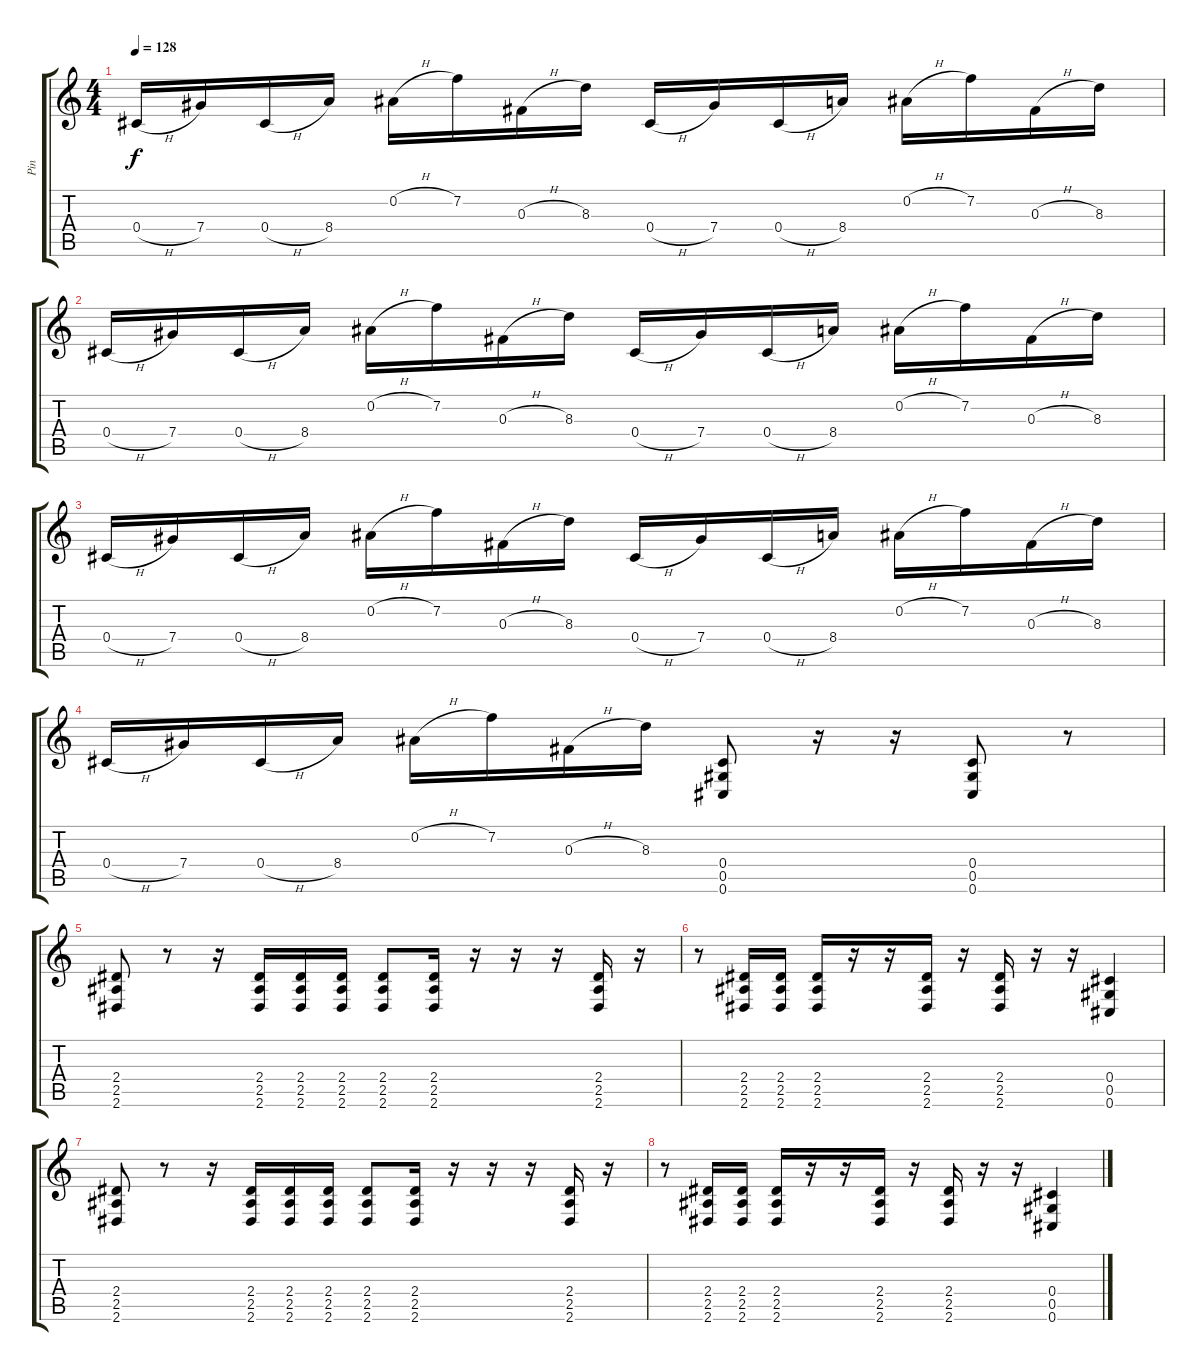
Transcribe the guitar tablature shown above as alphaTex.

\track ("Pin" "Pin") {instrument distortionguitar}
\staff {score tabs}
\tuning (Eb4 Bb3 Gb3 Db3 Ab2 Db2) {hide}
\ts (4 4)
\tempo 128
\clef g2
\ks c
0.4{h}.16{dy f instrument distortionguitar} 7.4.16 0.4{h}.16 8.4.16 0.2{h}.16 7.2.16 0.3{h}.16 8.3.16 0.4{h}.16 7.4.16 0.4{h}.16 8.4.16 0.2{h}.16 7.2.16 0.3{h}.16 8.3.16 |
0.4{h}.16 7.4.16 0.4{h}.16 8.4.16 0.2{h}.16 7.2.16 0.3{h}.16 8.3.16 0.4{h}.16 7.4.16 0.4{h}.16 8.4.16 0.2{h}.16 7.2.16 0.3{h}.16 8.3.16 |
0.4{h}.16 7.4.16 0.4{h}.16 8.4.16 0.2{h}.16 7.2.16 0.3{h}.16 8.3.16 0.4{h}.16 7.4.16 0.4{h}.16 8.4.16 0.2{h}.16 7.2.16 0.3{h}.16 8.3.16 |
0.4{h}.16 7.4.16 0.4{h}.16 8.4.16 0.2{h}.16 7.2.16 0.3{h}.16 8.3.16 (0.4 0.5 0.6).8 r.16 r.16 (0.4 0.5 0.6).8 r.8 |
(2.4 2.5 2.6).8 r.8 r.16 (2.4 2.5 2.6).16 (2.4 2.5 2.6).16 (2.4 2.5 2.6).16 (2.4 2.5 2.6).8 (2.4 2.5 2.6).16 r.16 r.16 r.16 (2.4 2.5 2.6).16 r.16 |
r.8 (2.4 2.5 2.6).16 (2.4 2.5 2.6).16 (2.4 2.5 2.6).16 r.16 r.16 (2.4 2.5 2.6).16 r.16 (2.4 2.5 2.6).16 r.16 r.16 (0.4 0.5 0.6).4 |
(2.4 2.5 2.6).8 r.8 r.16 (2.4 2.5 2.6).16 (2.4 2.5 2.6).16 (2.4 2.5 2.6).16 (2.4 2.5 2.6).8 (2.4 2.5 2.6).16 r.16 r.16 r.16 (2.4 2.5 2.6).16 r.16 |
r.8 (2.4 2.5 2.6).16 (2.4 2.5 2.6).16 (2.4 2.5 2.6).16 r.16 r.16 (2.4 2.5 2.6).16 r.16 (2.4 2.5 2.6).16 r.16 r.16 (0.4 0.5 0.6).4
